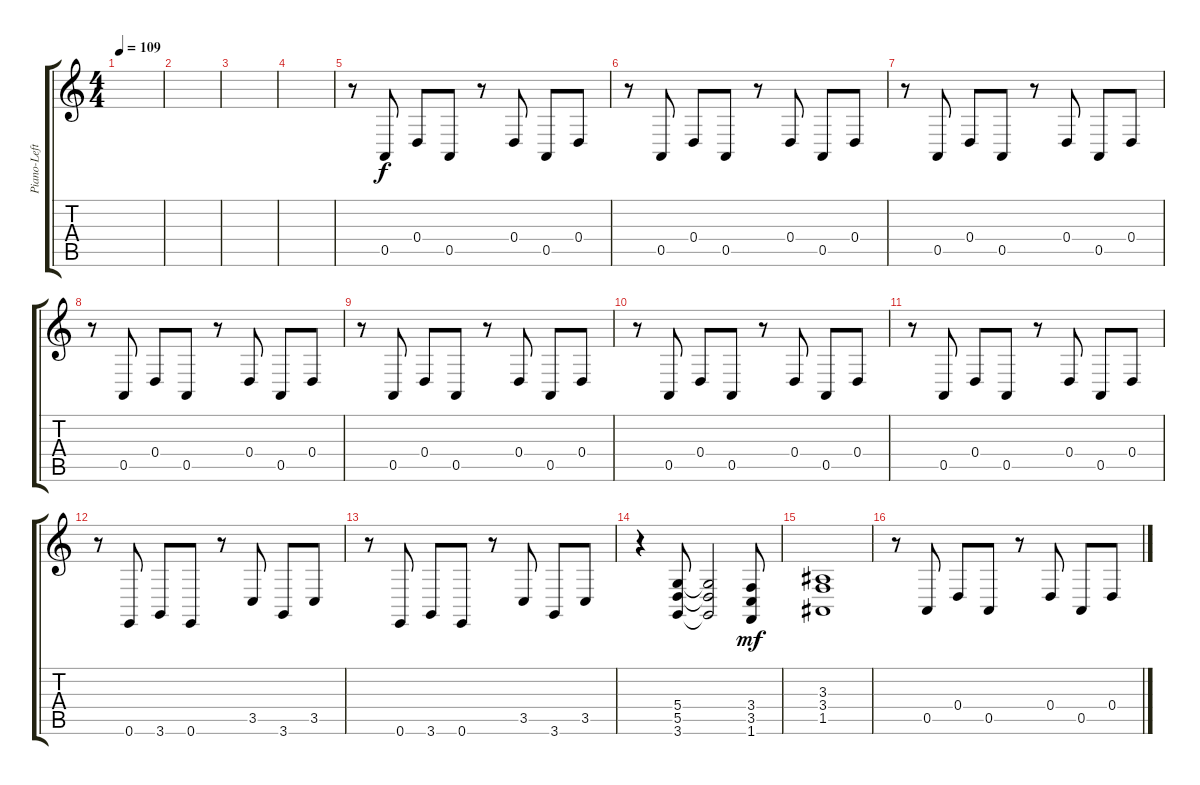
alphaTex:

\track ("Piano-Left Hand" "Piano-Left") {instrument acousticgrandpiano}
\staff {score tabs}
\tuning (E4 B3 G3 D3 A2 E2) {hide}
\ts (4 4)
\tempo 109
\clef g2
\ks c
|
|
|
|
r.8 0.5.8 0.4.8 0.5.8 r.8 0.4.8 0.5.8 0.4.8 |
r.8 0.5.8 0.4.8 0.5.8 r.8 0.4.8 0.5.8 0.4.8 |
r.8 0.5.8 0.4.8 0.5.8 r.8 0.4.8 0.5.8 0.4.8 |
r.8 0.5.8 0.4.8 0.5.8 r.8 0.4.8 0.5.8 0.4.8 |
r.8 0.5.8 0.4.8 0.5.8 r.8 0.4.8 0.5.8 0.4.8 |
r.8 0.5.8 0.4.8 0.5.8 r.8 0.4.8 0.5.8 0.4.8 |
r.8 0.5.8 0.4.8 0.5.8 r.8 0.4.8 0.5.8 0.4.8 |
r.8 0.6.8 3.6.8 0.6.8 r.8 3.5.8 3.6.8 3.5.8 |
r.8 0.6.8 3.6.8 0.6.8 r.8 3.5.8 3.6.8 3.5.8 |
r.4 (5.4 5.5 3.6).8 (5.4{t} 5.5{t} 3.6{t}).2{dy f} (3.4 3.5 1.6).8{dy mf} |
(3.3 3.4 1.5).1 |
r.8 0.5.8 0.4.8 0.5.8 r.8 0.4.8 0.5.8 0.4.8
